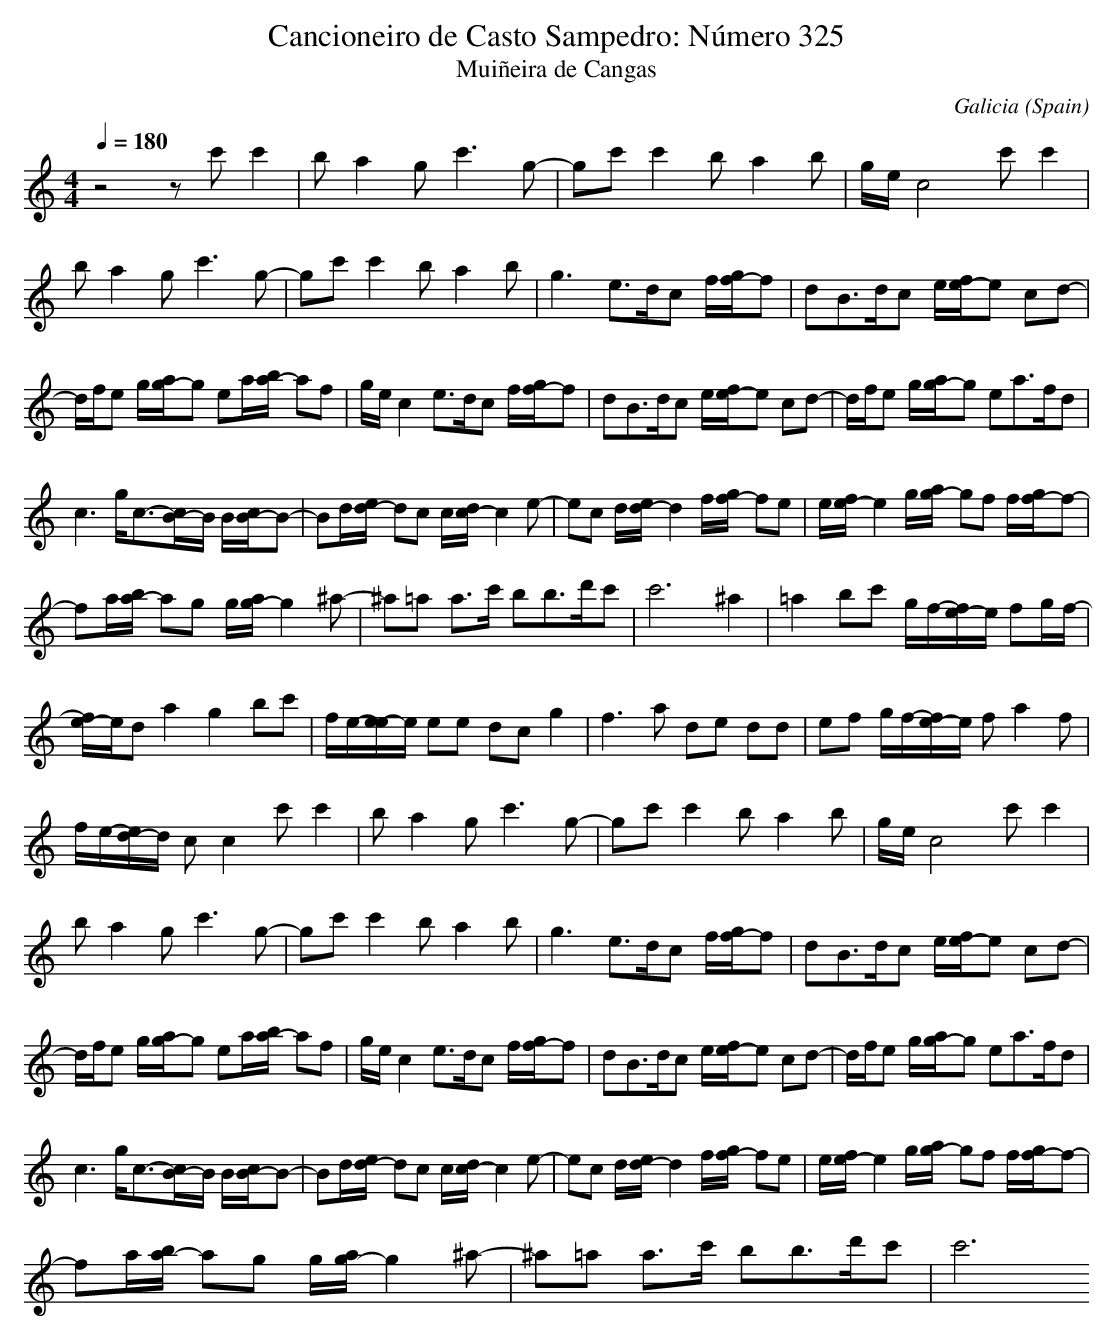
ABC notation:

X:1
T:Cancioneiro de Casto Sampedro: N\'umero 325
T:Muiñeira de Cangas
O:Galicia (Spain)
M: 4/4
L: 1/8
Q:1/4=180
K:C % 0 sharps
z4 zc' c'2|ba2g2<c'2g-|gc' c'2 ba2b|g/2e/2c4c' c'2|
ba2g2<c'2g-|gc' c'2 ba2b|g3e3/2d/2c f/2[g/2f/2-]f|dB3/2d/2c e/2[f/2e/2-]e cd-|
d/2f/2e g/2[a/2g/2-]g ea/2[b/2a/2-] af|g/2e/2c2e3/2d/2c f/2[g/2f/2-]f|dB3/2d/2c e/2[f/2e/2-]e cd-|d/2f/2e g/2[a/2g/2-]g ea3/2f/2d|
c3g/2c3/2-[c/2B/2-]B/2 B/2[c/2B/2-]B-|Bd/2[e/2d/2-] dc c/2[d/2c/2-]c2e-|ec d/2[e/2d/2-]d2f/2[g/2f/2-] fe|e/2[f/2e/2-]e2g/2[a/2g/2-] gf f/2[g/2f/2-]f-|
fa/2[b/2a/2-] ag g/2[a/2g/2-]g2^a-|^a=a a3/2c'/2 bb3/2d'/2c'|c'6 ^a2|=a2 bc' g/2f/2-[f/2e/2-]e/2 fg/2f/2-|
[f/2e/2-]e/2d a2 g2 bc'|f/2e/2-[e/2-e/2]e/2 ee dc g2|f3a de dd|ef g/2f/2-[f/2e/2-]e/2 fa2f|
f/2e/2-[e/2d/2-]d/2 cc2c' c'2|ba2g2<c'2g-|gc' c'2 ba2b|g/2e/2c4c' c'2|
ba2g2<c'2g-|gc' c'2 ba2b|g3e3/2d/2c f/2[g/2f/2-]f|dB3/2d/2c e/2[f/2e/2-]e cd-|
d/2f/2e g/2[a/2g/2-]g ea/2[b/2a/2-] af|g/2e/2c2e3/2d/2c f/2[g/2f/2-]f|dB3/2d/2c e/2[f/2e/2-]e cd-|d/2f/2e g/2[a/2g/2-]g ea3/2f/2d|
c3g/2c3/2-[c/2B/2-]B/2 B/2[c/2B/2-]B-|Bd/2[e/2d/2-] dc c/2[d/2c/2-]c2e-|ec d/2[e/2d/2-]d2f/2[g/2f/2-] fe|e/2[f/2e/2-]e2g/2[a/2g/2-] gf f/2[g/2f/2-]f-|
fa/2[b/2a/2-] ag g/2[a/2g/2-]g2^a-|^a=a a3/2c'/2 bb3/2d'/2c'|c'6
